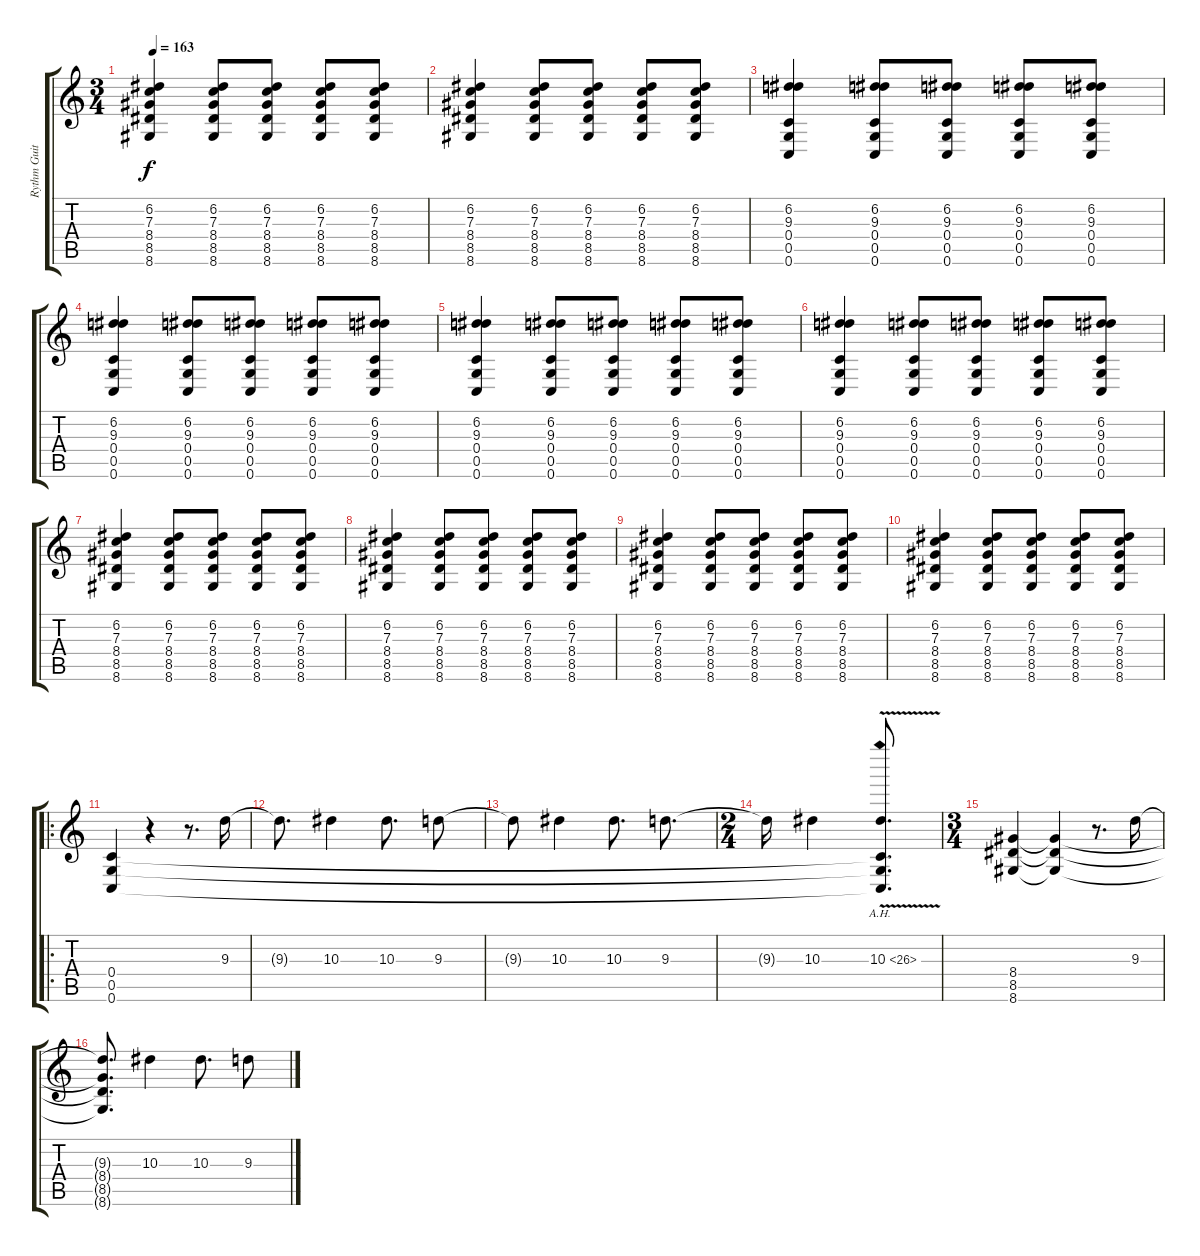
\track ("Rythm Guitar" "Rythm Guit") {instrument distortionguitar}
\staff {score tabs}
\tuning (D4 A3 F3 C3 G2 C2) {hide}
\ts (3 4)
\tempo 163
\clef g2
\ks c
(6.2 7.3 8.4 8.5 8.6).4{dy f} (6.2 7.3 8.4 8.5 8.6).8 (6.2 7.3 8.4 8.5 8.6).8 (6.2 7.3 8.4 8.5 8.6).8 (6.2 7.3 8.4 8.5 8.6).8 |
(6.2 7.3 8.4 8.5 8.6).4 (6.2 7.3 8.4 8.5 8.6).8 (6.2 7.3 8.4 8.5 8.6).8 (6.2 7.3 8.4 8.5 8.6).8 (6.2 7.3 8.4 8.5 8.6).8 |
(6.2 9.3 0.4 0.5 0.6).4 (6.2 9.3 0.4 0.5 0.6).8 (6.2 9.3 0.4 0.5 0.6).8 (6.2 9.3 0.4 0.5 0.6).8 (6.2 9.3 0.4 0.5 0.6).8 |
(6.2 9.3 0.4 0.5 0.6).4 (6.2 9.3 0.4 0.5 0.6).8 (6.2 9.3 0.4 0.5 0.6).8 (6.2 9.3 0.4 0.5 0.6).8 (6.2 9.3 0.4 0.5 0.6).8 |
(6.2 9.3 0.4 0.5 0.6).4 (6.2 9.3 0.4 0.5 0.6).8 (6.2 9.3 0.4 0.5 0.6).8 (6.2 9.3 0.4 0.5 0.6).8 (6.2 9.3 0.4 0.5 0.6).8 |
(6.2 9.3 0.4 0.5 0.6).4 (6.2 9.3 0.4 0.5 0.6).8 (6.2 9.3 0.4 0.5 0.6).8 (6.2 9.3 0.4 0.5 0.6).8 (6.2 9.3 0.4 0.5 0.6).8 |
(6.2 7.3 8.4 8.5 8.6).4 (6.2 7.3 8.4 8.5 8.6).8 (6.2 7.3 8.4 8.5 8.6).8 (6.2 7.3 8.4 8.5 8.6).8 (6.2 7.3 8.4 8.5 8.6).8 |
(6.2 7.3 8.4 8.5 8.6).4 (6.2 7.3 8.4 8.5 8.6).8 (6.2 7.3 8.4 8.5 8.6).8 (6.2 7.3 8.4 8.5 8.6).8 (6.2 7.3 8.4 8.5 8.6).8 |
(6.2 7.3 8.4 8.5 8.6).4 (6.2 7.3 8.4 8.5 8.6).8 (6.2 7.3 8.4 8.5 8.6).8 (6.2 7.3 8.4 8.5 8.6).8 (6.2 7.3 8.4 8.5 8.6).8 |
(6.2 7.3 8.4 8.5 8.6).4 (6.2 7.3 8.4 8.5 8.6).8 (6.2 7.3 8.4 8.5 8.6).8 (6.2 7.3 8.4 8.5 8.6).8 (6.2 7.3 8.4 8.5 8.6).8 |
\ro
(0.4 0.5 0.6).4 r.4 r.8{d} 9.3.16 |
9.3{t}.8{d} 10.3.4 10.3.8{d} 9.3.8 |
9.3{t}.8 10.3.4 10.3.8{d} 9.3.8{d} |
\ts (2 4)
9.3{t}.16 10.3.4 (10.3{ah 16 v} 0.4{t} 0.5{t} 0.6{t}).8{d} |
\ts (3 4)
(8.4 8.5 8.6).4 (8.4{t} 8.5{t} 8.6{t}).4 r.8{d} 9.3.16 |
(9.3{t} 8.4{t} 8.5{t} 8.6{t}).8{d} 10.3.4 10.3.8{d} 9.3.8
